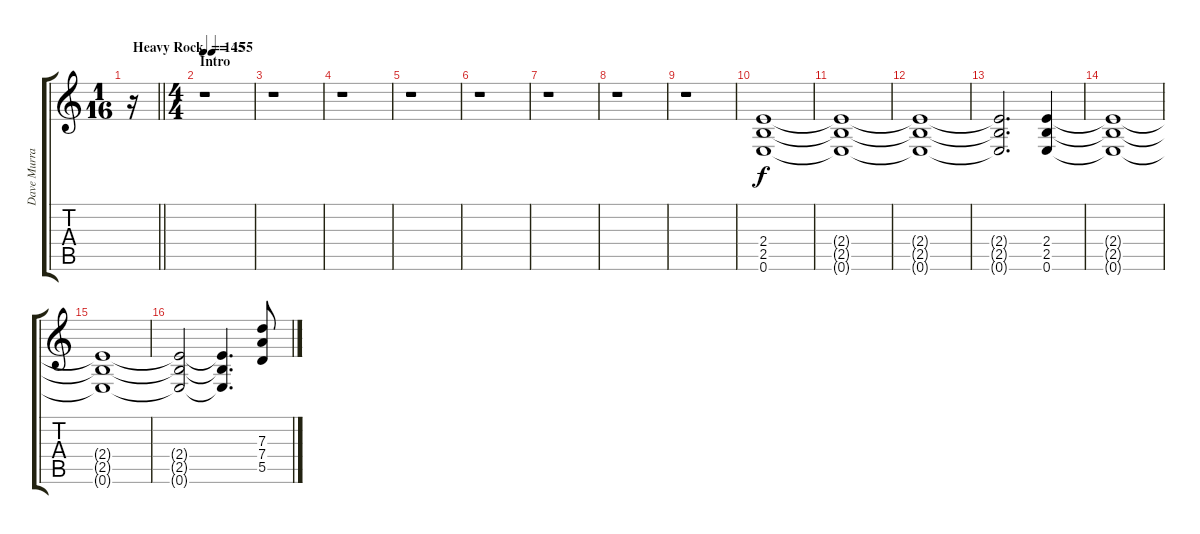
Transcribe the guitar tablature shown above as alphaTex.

\track ("Dave Murray" "Dave Murra") {instrument distortionguitar}
\staff {score tabs}
\tuning (E4 B3 G3 D3 A2 E2) {hide}
\ts (1 16)
\tempo (155 "Heavy Rock")
\clef g2
\barLineRight lightlight
\ks c
r.16{dy f instrument distortionguitar} |
\ts (4 4)
\section ("" "Intro")
\tempo 145
r.1 |
r.1 |
r.1 |
r.1 |
r.1 |
r.1 |
r.1 |
r.1 |
(2.4 2.5 0.6).1 |
(2.4{t} 2.5{t} 0.6{t}).1 |
(2.4{t} 2.5{t} 0.6{t}).1 |
(2.4{t} 2.5{t} 0.6{t}).2{d} (2.4 2.5 0.6).4 |
(2.4{t} 2.5{t} 0.6{t}).1 |
(2.4{t} 2.5{t} 0.6{t}).1 |
(2.4{t} 2.5{t} 0.6{t}).2 (2.4{t} 2.5{t} 0.6{t}).4{d} (7.3 7.4 5.5).8
